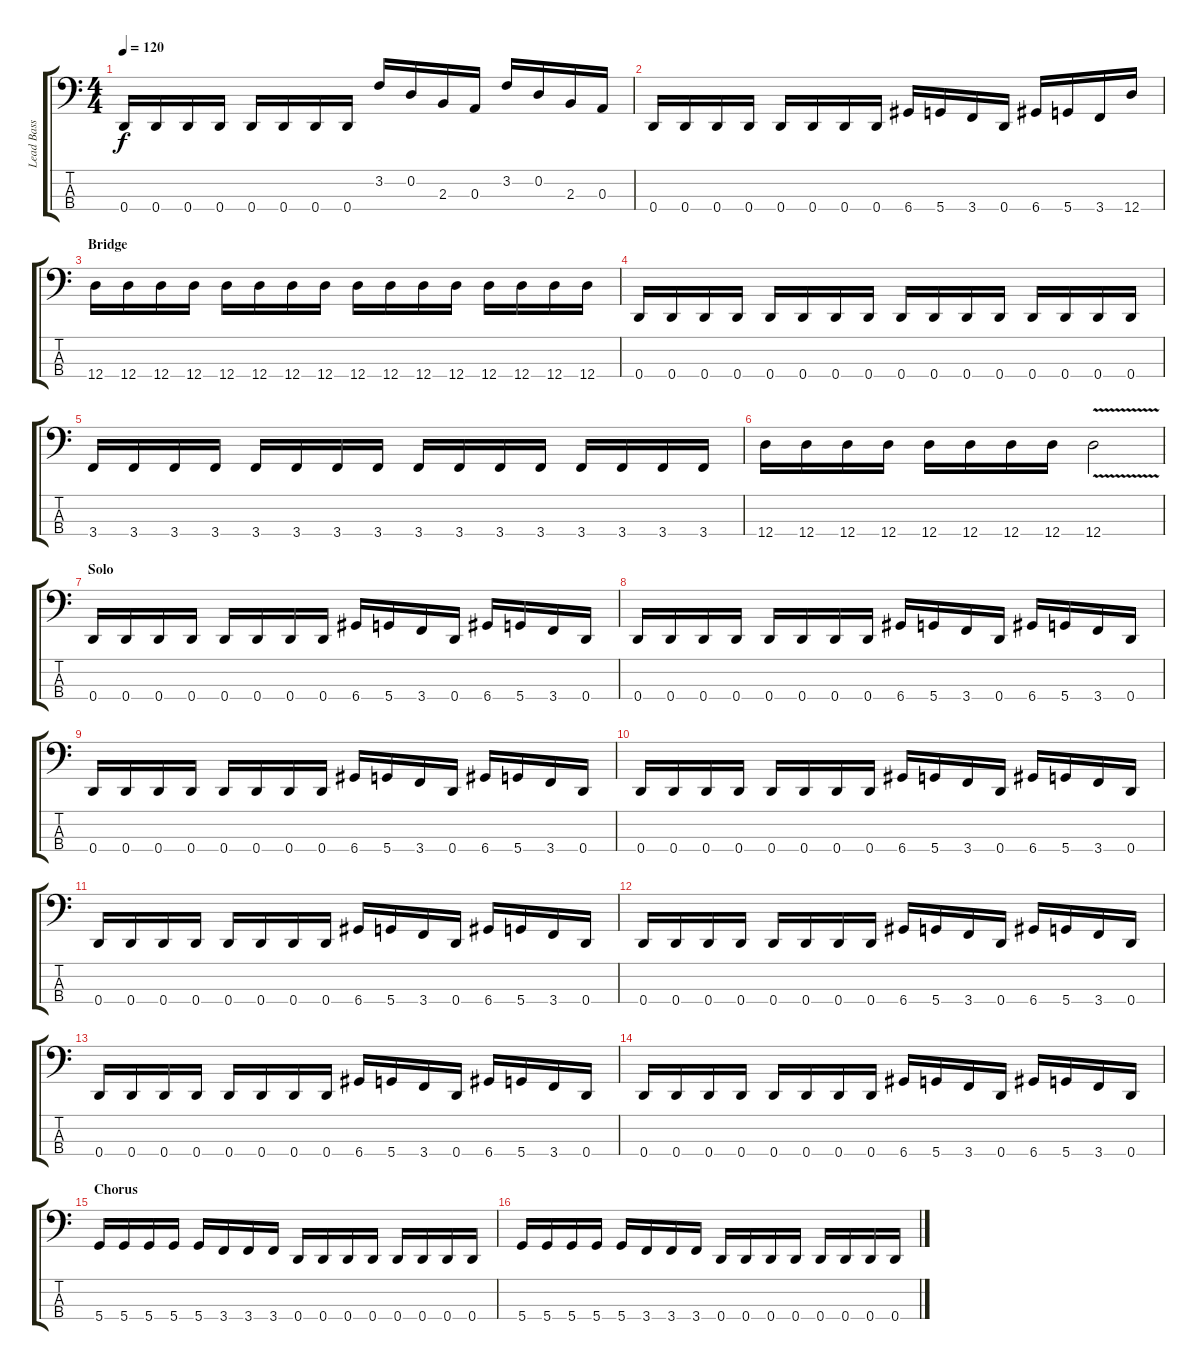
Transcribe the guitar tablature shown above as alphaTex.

\track ("Lead Bass" "Lead Bass") {instrument electricbasspick}
\staff {score tabs}
\tuning (G2 D2 A1 D1) {hide}
\ts (4 4)
\tempo 120
\clef f4
\ks c
0.4.16{dy f} 0.4.16 0.4.16 0.4.16 0.4.16 0.4.16 0.4.16 0.4.16 3.2.16 0.2.16 2.3.16 0.3.16 3.2.16 0.2.16 2.3.16 0.3.16 |
0.4.16 0.4.16 0.4.16 0.4.16 0.4.16 0.4.16 0.4.16 0.4.16 6.4.16 5.4.16 3.4.16 0.4.16 6.4.16 5.4.16 3.4.16 12.4.16 |
\section ("" "Bridge")
12.4.16 12.4.16 12.4.16 12.4.16 12.4.16 12.4.16 12.4.16 12.4.16 12.4.16 12.4.16 12.4.16 12.4.16 12.4.16 12.4.16 12.4.16 12.4.16 |
0.4.16 0.4.16 0.4.16 0.4.16 0.4.16 0.4.16 0.4.16 0.4.16 0.4.16 0.4.16 0.4.16 0.4.16 0.4.16 0.4.16 0.4.16 0.4.16 |
3.4.16 3.4.16 3.4.16 3.4.16 3.4.16 3.4.16 3.4.16 3.4.16 3.4.16 3.4.16 3.4.16 3.4.16 3.4.16 3.4.16 3.4.16 3.4.16 |
12.4.16 12.4.16 12.4.16 12.4.16 12.4.16 12.4.16 12.4.16 12.4.16 12.4{v}.2 |
\section ("" "Solo")
0.4.16 0.4.16 0.4.16 0.4.16 0.4.16 0.4.16 0.4.16 0.4.16 6.4.16 5.4.16 3.4.16 0.4.16 6.4.16 5.4.16 3.4.16 0.4.16 |
0.4.16 0.4.16 0.4.16 0.4.16 0.4.16 0.4.16 0.4.16 0.4.16 6.4.16 5.4.16 3.4.16 0.4.16 6.4.16 5.4.16 3.4.16 0.4.16 |
0.4.16 0.4.16 0.4.16 0.4.16 0.4.16 0.4.16 0.4.16 0.4.16 6.4.16 5.4.16 3.4.16 0.4.16 6.4.16 5.4.16 3.4.16 0.4.16 |
0.4.16 0.4.16 0.4.16 0.4.16 0.4.16 0.4.16 0.4.16 0.4.16 6.4.16 5.4.16 3.4.16 0.4.16 6.4.16 5.4.16 3.4.16 0.4.16 |
0.4.16 0.4.16 0.4.16 0.4.16 0.4.16 0.4.16 0.4.16 0.4.16 6.4.16 5.4.16 3.4.16 0.4.16 6.4.16 5.4.16 3.4.16 0.4.16 |
0.4.16 0.4.16 0.4.16 0.4.16 0.4.16 0.4.16 0.4.16 0.4.16 6.4.16 5.4.16 3.4.16 0.4.16 6.4.16 5.4.16 3.4.16 0.4.16 |
0.4.16 0.4.16 0.4.16 0.4.16 0.4.16 0.4.16 0.4.16 0.4.16 6.4.16 5.4.16 3.4.16 0.4.16 6.4.16 5.4.16 3.4.16 0.4.16 |
0.4.16 0.4.16 0.4.16 0.4.16 0.4.16 0.4.16 0.4.16 0.4.16 6.4.16 5.4.16 3.4.16 0.4.16 6.4.16 5.4.16 3.4.16 0.4.16 |
\section ("" "Chorus")
5.4.16 5.4.16 5.4.16 5.4.16 5.4.16 3.4.16 3.4.16 3.4.16 0.4.16 0.4.16 0.4.16 0.4.16 0.4.16 0.4.16 0.4.16 0.4.16 |
5.4.16 5.4.16 5.4.16 5.4.16 5.4.16 3.4.16 3.4.16 3.4.16 0.4.16 0.4.16 0.4.16 0.4.16 0.4.16 0.4.16 0.4.16 0.4.16
